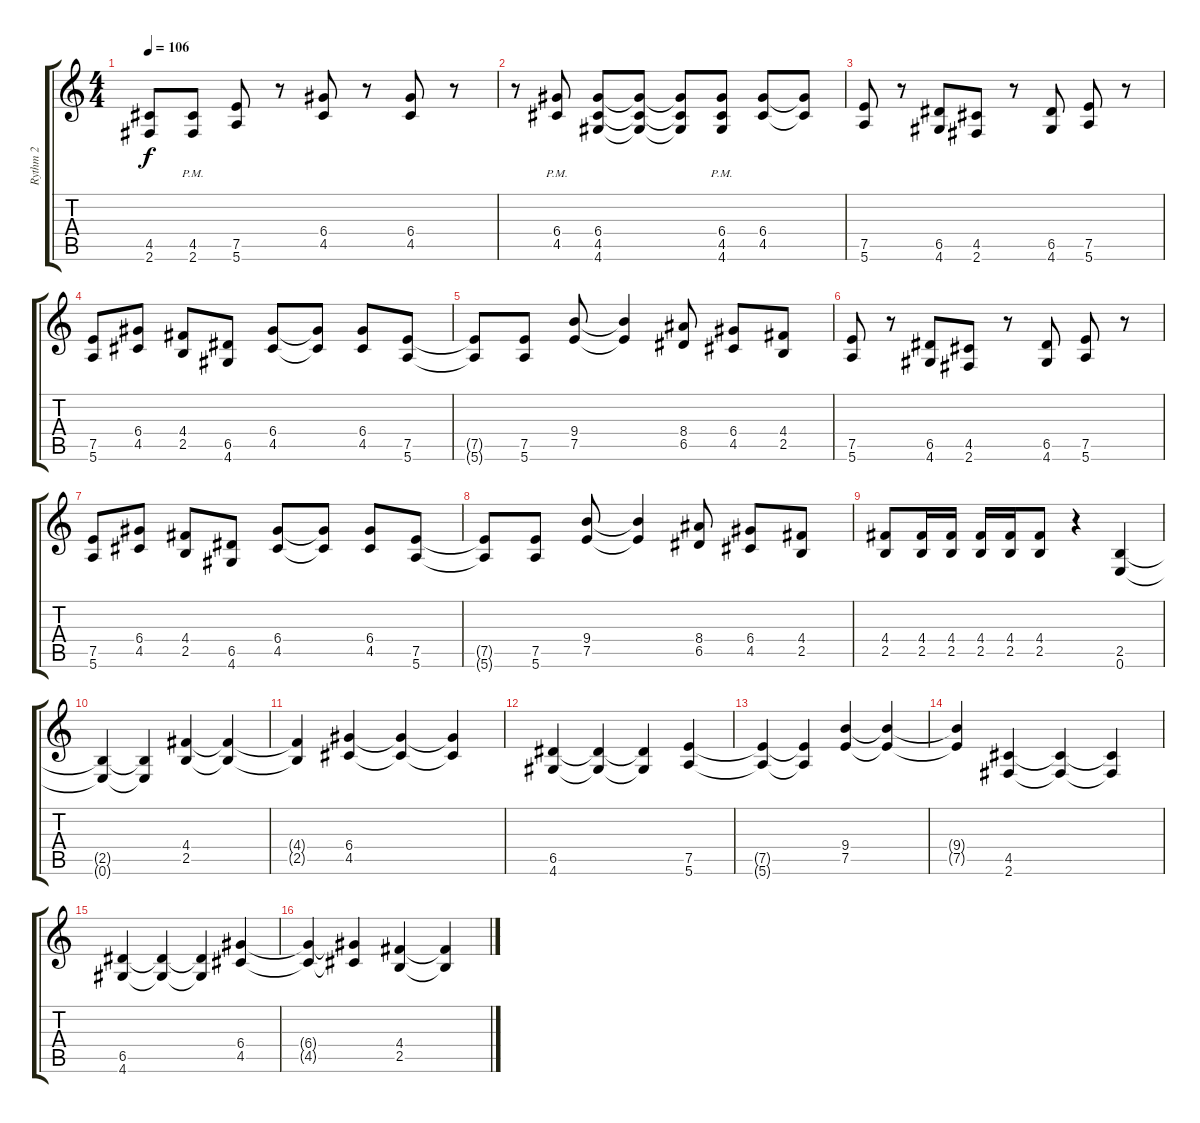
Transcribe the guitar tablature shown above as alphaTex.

\track ("Rythm 2" "Rythm 2") {instrument distortionguitar}
\staff {score tabs}
\tuning (E4 B3 G3 D3 A2 E2) {hide}
\ts (4 4)
\tempo 106
\clef g2
\ks c
(4.5{t} 2.6{t}).8{dy f} (4.5{pm} 2.6{pm}).8 (7.5 5.6).8 r.8 (6.4 4.5).8 r.8 (6.4 4.5).8 r.8 |
r.8 (6.4{pm} 4.5{pm}).8 (6.4 4.5 4.6).8 (6.4{t} 4.5{t} 4.6{t}).8 (6.4{t} 4.5{t} 4.6{t}).8 (6.4{pm} 4.5{pm} 4.6{pm}).8 (6.4 4.5).8 (6.4{t} 4.5{t}).8 |
(7.5 5.6).8 r.8 (6.5 4.6).8 (4.5 2.6).8 r.8 (6.5 4.6).8 (7.5 5.6).8 r.8 |
(7.5 5.6).8 (6.4 4.5).8 (4.4 2.5).8 (6.5 4.6).8 (6.4 4.5).8 (6.4{t} 4.5{t}).8 (6.4 4.5).8 (7.5 5.6).8 |
(7.5{t} 5.6{t}).8 (7.5 5.6).8 (9.4 7.5).8 (9.4{t} 7.5{t}).4 (8.4 6.5).8 (6.4 4.5).8 (4.4 2.5).8 |
(7.5 5.6).8 r.8 (6.5 4.6).8 (4.5 2.6).8 r.8 (6.5 4.6).8 (7.5 5.6).8 r.8 |
(7.5 5.6).8 (6.4 4.5).8 (4.4 2.5).8 (6.5 4.6).8 (6.4 4.5).8 (6.4{t} 4.5{t}).8 (6.4 4.5).8 (7.5 5.6).8 |
(7.5{t} 5.6{t}).8 (7.5 5.6).8 (9.4 7.5).8 (9.4{t} 7.5{t}).4 (8.4 6.5).8 (6.4 4.5).8 (4.4 2.5).8 |
(4.4 2.5).8 (4.4 2.5).16 (4.4 2.5).16 (4.4 2.5).16 (4.4 2.5).16 (4.4 2.5).8 r.4 (2.5 0.6).4 |
(2.5{t} 0.6{t}).4 (2.5{t} 0.6{t}).4 (4.4 2.5).4 (4.4{t} 2.5{t}).4 |
(4.4{t} 2.5{t}).4 (6.4 4.5).4 (6.4{t} 4.5{t}).4 (6.4{t} 4.5{t}).4 |
(6.5 4.6).4 (6.5{t} 4.6{t}).4 (6.5{t} 4.6{t}).4 (7.5 5.6).4 |
(7.5{t} 5.6{t}).4 (7.5{t} 5.6{t}).4 (9.4 7.5).4 (9.4{t} 7.5{t}).4 |
(9.4{t} 7.5{t}).4 (4.5 2.6).4 (4.5{t} 2.6{t}).4 (4.5{t} 2.6{t}).4 |
(6.5 4.6).4 (6.5{t} 4.6{t}).4 (6.5{t} 4.6{t}).4 (6.4 4.5).4 |
(6.4{t} 4.5{t}).4 (6.4{t} 4.5{t}).4 (4.4 2.5).4 (4.4{t} 2.5{t}).4
